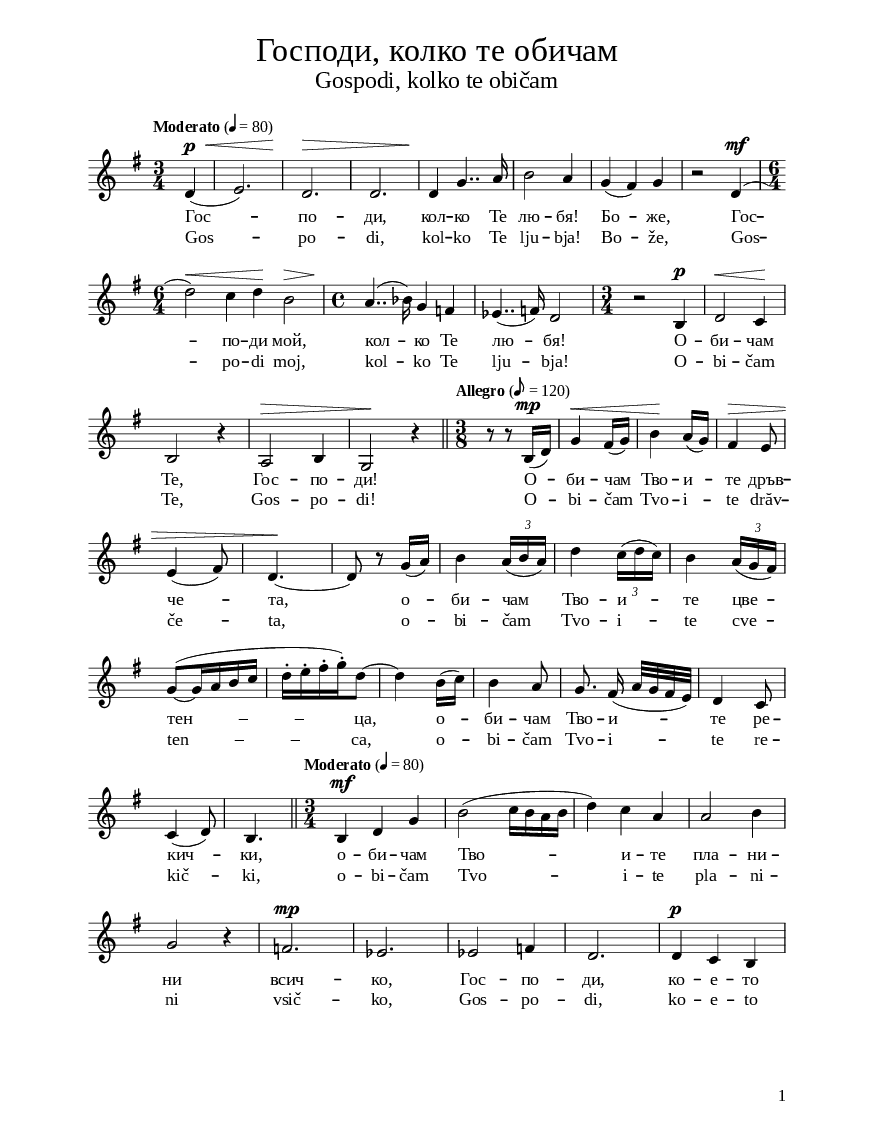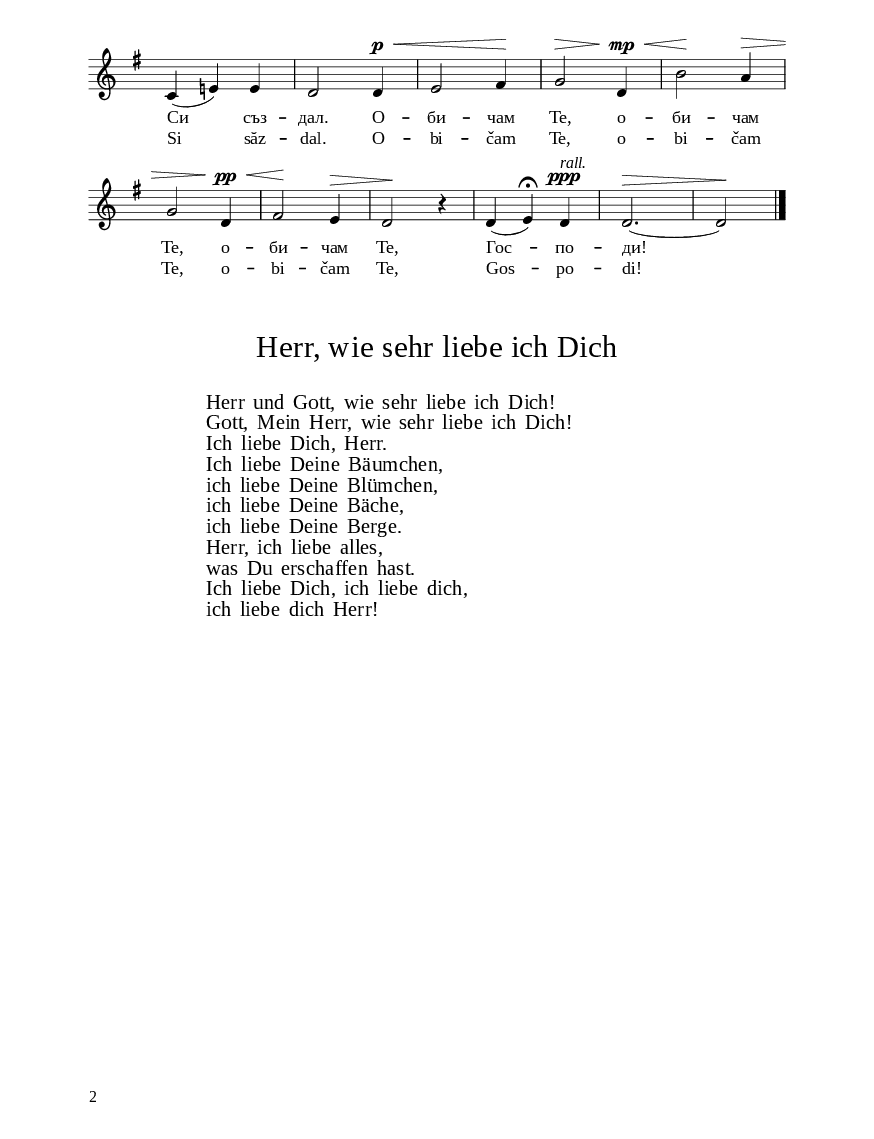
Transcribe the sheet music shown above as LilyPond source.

\version "2.24.1"

% include paper part and global functions
\include "include/globals.ily"

\bookpart {
  \label #'ref210
  \tocItem \markup "Господи, колко те обичам – Gospodi, kolko te običam "
  \include "include/bookpart-paper.ily"
  \score {
    \include "include/score-layout.ily"

    \new Voice \absolute {
      \clef treble
      \key g \major
      \time 3/4
      \tempoFunc "Moderato" 4 "80"
      \autoBeamOff

      \partial 4
      d'4^\p^\< ( | % 2
      e'2. ) | % 3
      d'2. ^\! ^\> | % 4
      d'2. | % 5
      d'4 ^\! g'4.. a'16 | % 6
      b'2 a'4 | % 7
      g'4 ( fis'4 ) g'4 | % 8
      r2 d'4 ( ^\mf \break | % 9
      \time 6/4  | % 9
      d''2 ) ^\<  c''4  d''4 ^\!  b'2
      ^\> |
      \time 4/4  |
      a'4.. ( ^\!  bes'16 ) g'4 f'4 | % 11
      es'4.. ( f'16 ) d'2 | % 12
      \time 3/4  | % 12
      r2 b4 ^\p | % 13
      d'2 ^\< c'4 ^\! \break | % 14
      b2 r4 | % 15
      \once \override Hairpin.to-barline = ##f
      a2 ^\> b4 | % 16
      g2 ^\! r4 \bar "||"
      \time 3/8 \tempoFunc "Allegro" 8 "120" | % 17
      r8 r8 b16 ( [ ^\mp d'16 ) ] | % 18
      \once \override Hairpin.to-barline = ##f
      g'4 ^\< fis'16 ( [ g'16 ) ] | % 19
      b'4 ^\! a'16 ( [ g'16 ) ] |
      \once \override Hairpin.to-barline = ##f
      fis'4 ^\> e'8 \break | % 21
      e'4 ( fis'8 ) | % 22
      d'4. ~ ^\! | % 23
      d'8 r8 g'16 ( [ a'16 ) ] | % 24
      b'4 \once \omit TupletBracket
      \times 2/3  {
        a'16 ( [ b'16 a'16 ) ]
      }
      | % 25
      d''4 \once \omit TupletBracket
      \times 2/3  {
        c''16 ( [  d''16  c''16 ) ]
      }
      | % 26
      b'4 \once \omit TupletBracket
      \times 2/3  {
        a'16 ( [ g'16 fis'16 ) ]
      }
      \break | % 27
      g'8 ( ~ [ g'16 a'16 b'16 c''16
      ] | % 28
      d''16 -. [  e''16 -.  fis''16 -.
      g''16 -. ) d''8 ~ ] | % 29
      d''4  b'16 ( [  c''16 ) ] |
      b'4 a'8 | % 31
      g'8.  fis'16 ( a'32 [ g'32
      fis'32 e'32 ) ] | % 32
      d'4 c'8 \break | % 33
      c'4 ( d'8 ) | % 34
      b4. \bar "||"
      \time 3/4  | % 35
      \tempoFunc "Moderato" 4 "80"
      b4 ^\mf 
      d'4 g'4 | % 36
      b'2 (  c''16 [  b'16  a'16
      b'16 ] | % 37
      d''4 )  c''4 a'4 | % 38
      a'2  b'4 \break | % 39

      g'2 r4 |
      f'2. ^\mp | % 41
      es'2. | % 42
      es'2 f'4 | % 43
      d'2. | % 44
      d'4 ^\p c'4 b4 \pageBreak | % 45
      c'4 ( e'!4 ) e'4 | % 46
      d'2 d'4 ^\p ^\< | % 47
      e'2 fis'4 ^\! | % 48
      \override Hairpin.to-barline = ##f
      g'2 ^\> d'4 ^\mp ^\!
      
      ^\<  | % 49
      b'2 ^\! a'4 ^\> \break |
      g'2 d'4 ^\! ^\pp  ^\< | % 51
      fis'2  ^\! e'4 ^\> | % 52
      d'2 ^\! r4 | % 53
      d'4 ( e'4 ) ^\fermata d'4
      ^\markup{
        \italic
        {rall.}
      }
      ^\ppp | % 54
      d'2. ~ ^\> | % 55
      d'2 ^\! \bar "|."
    }

    \addlyrics {
      Гос -- по --
      ди, кол -- ко Те лю -- бя! Бо -- же, Гос -- по
      -- ди мой, кол -- ко Те лю -- бя! О -- би -- чам
      Те, Гос -- по -- ди! О -- би -- чам Тво -- и --
      те дръв -- че -- та, о -- би -- чам Тво -- и --
      те цве -- "тен           –           –            ца," о -- би
      -- чам Тво -- и -- те ре -- кич -- ки, о -- би --
      чам Тво -- и -- те  пла -- ни -- ни всич -- ко,
      Гос -- по -- ди, ко -- е -- то Си съз -- дал. О
      -- би -- чам Те, о -- би -- чам Те, о -- би --
      чам Те, Гос -- по -- ди!}
   
    \addlyrics {
      Gos -- po --
      di, kol -- ko Te lju -- bja! Bo -- že, Gos -- po
      -- di moj, kol -- ko Te lju -- bja! O -- bi -- čam
      Te, Gos -- po -- di! O -- bi -- čam Tvo -- i --
      te drăv -- če -- ta, o -- bi -- čam Tvo -- i --
      te cve -- "ten           –           –            ca," o -- bi
      -- čam Tvo -- i -- te re -- kič -- ki, o -- bi --
      čam Tvo -- i -- te  pla -- ni -- ni vsič -- ko,
      Gos -- po -- di, ko -- e -- to Si săz -- dal. O
      -- bi -- čam Te, o -- bi -- čam Te, o -- bi --
      čam Te, Gos -- po -- di!}

        \header {
          title = \titleFunc "Господи, колко те обичам" "Gospodi, kolko te običam"
        }

        \midi{}

      } % score

      \markup \empty-one

      % include foreign translation(s) of the song
      \version "2.20.0"

\markup \fill-line { \fontsize #6 "Herr, wie sehr liebe ich Dich" }
\markup \null
\markup \null
\markup \fontsize #+2.5 {
  \hspace #10
  \override #'(baseline-skip . 2)

  \column {
    \line { " " }

\line { " "Herr und Gott, wie sehr liebe ich Dich!}

\line { " "Gott, Mein Herr, wie sehr liebe ich Dich!}

\line { " "Ich liebe Dich, Herr.}

\line { " "Ich liebe Deine Bäumchen, }

\line { " "ich liebe Deine Blümchen,}

\line { " "ich liebe Deine Bäche,}

\line { " "ich liebe Deine Berge.}

\line { " "Herr, ich liebe alles,}

\line { " "was Du erschaffen hast.}

\line { " "Ich liebe Dich, ich liebe dich,}

\line { " "ich liebe dich Herr!}

  }
}

    } % bookpart

    % Più mosso
    %
